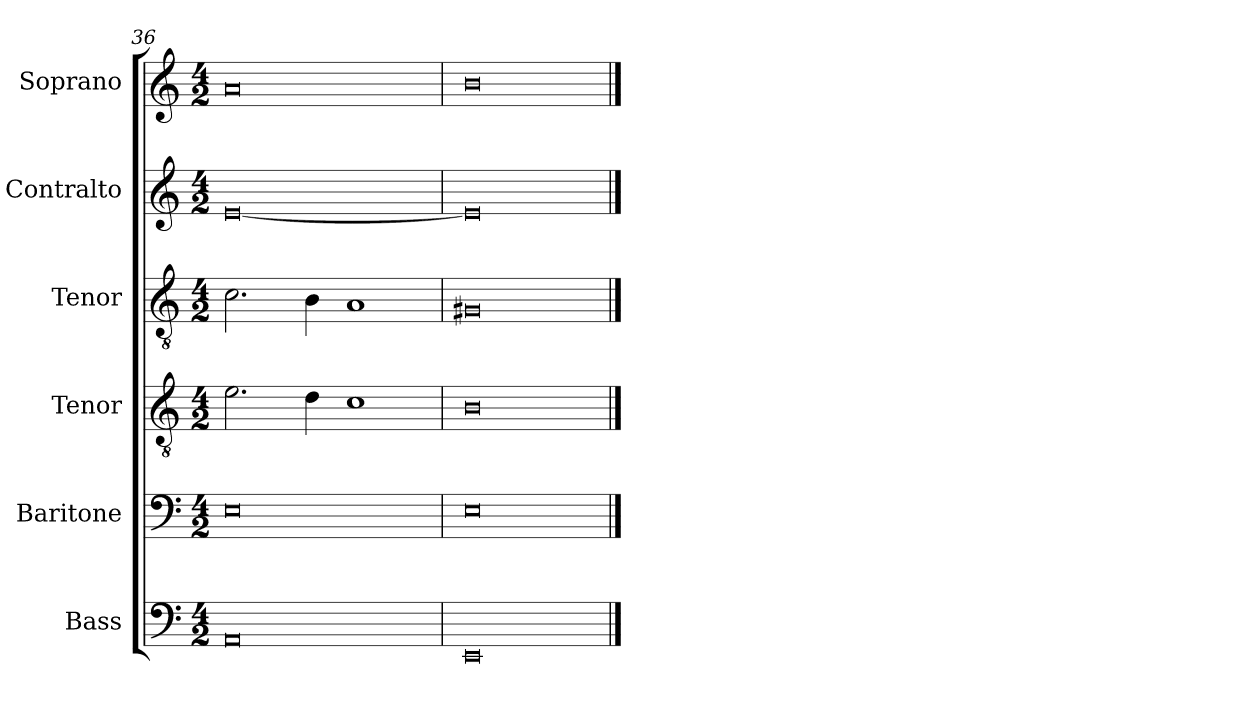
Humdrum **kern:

**kern	**kern	**kern	**kern	**kern	**kern
*part6	*part5	*part4	*part3	*part2	*part1
*staff6	*staff5	*staff4	*staff3	*staff2	*staff1
*I"Bass	*I"Baritone	*I"Tenor	*I"Tenor	*I"Contralto	*I"Soprano
*I'B	*I'Bar	*I'T	*I'T	*I'A	*I'S
*clefF4	*clefF4	*clefGv2	*clefGv2	*clefG2	*clefG2
*k[]	*k[]	*k[]	*k[]	*k[]	*k[]
*E:phr	*E:phr	*E:phr	*E:phr	*E:phr	*E:phr
*M4/2	*M4/2	*M4/2	*M4/2	*M4/2	*M4/2
=36	=36	=36	=36	=36	=36
0AA	0E	2.e	2.c	[0e	0a
.	.	4d	4B	.	.
.	.	1c	1A	.	.
=37	=37	=37	=37	=37	=37
0EE	0E	0B	0G#X	0e]	0b
==	==	==	==	==	==
*-	*-	*-	*-	*-	*-
